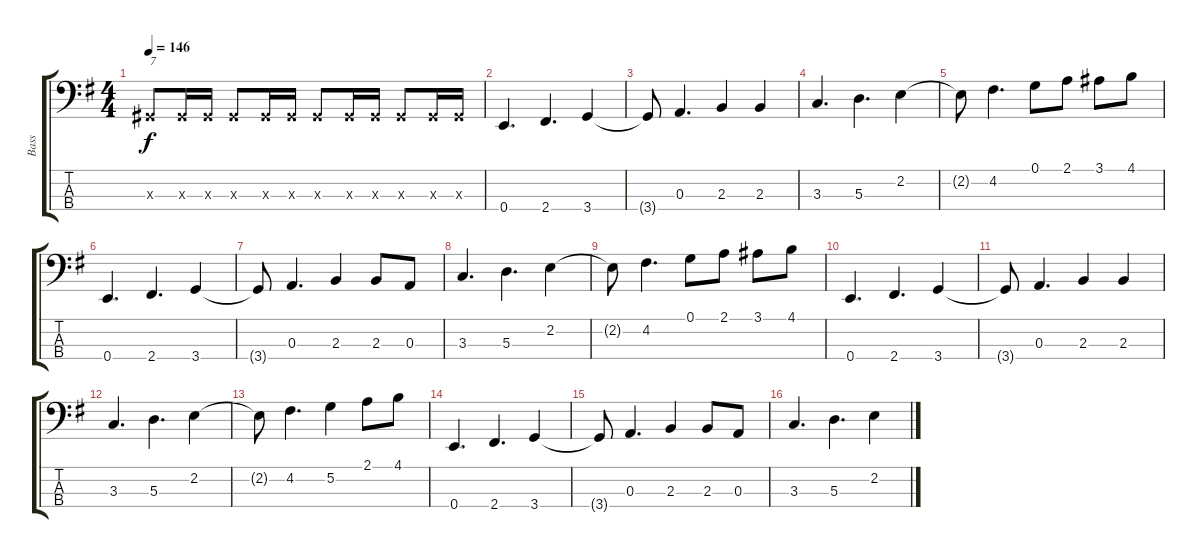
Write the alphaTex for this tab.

\track ("Bass" "Bass") {instrument electricbassfinger}
\staff {score tabs}
\tuning (G2 D2 A1 E1) {hide}
\ts (4 4)
\tempo 146
\clef f4
\ks g
-1.3{x}.8{txt "7" dy f} -1.3{x}.16 -1.3{x}.16 -1.3{x}.8 -1.3{x}.16 -1.3{x}.16 -1.3{x}.8 -1.3{x}.16 -1.3{x}.16 -1.3{x}.8 -1.3{x}.16 -1.3{x}.16 |
0.4.4{d} 2.4.4{d} 3.4.4 |
3.4{t}.8 0.3.4{d} 2.3.4 2.3.4 |
3.3.4{d} 5.3.4{d} 2.2.4 |
2.2{t}.8 4.2.4{d} 0.1.8 2.1.8 3.1.8 4.1.8 |
0.4.4{d} 2.4.4{d} 3.4.4 |
3.4{t}.8 0.3.4{d} 2.3.4 2.3.8 0.3.8 |
3.3.4{d} 5.3.4{d} 2.2.4 |
2.2{t}.8 4.2.4{d} 0.1.8 2.1.8 3.1.8 4.1.8 |
0.4.4{d} 2.4.4{d} 3.4.4 |
3.4{t}.8 0.3.4{d} 2.3.4 2.3.4 |
3.3.4{d} 5.3.4{d} 2.2.4 |
2.2{t}.8 4.2.4{d} 5.2.4 2.1.8 4.1.8 |
0.4.4{d} 2.4.4{d} 3.4.4 |
3.4{t}.8 0.3.4{d} 2.3.4 2.3.8 0.3.8 |
3.3.4{d} 5.3.4{d} 2.2.4
